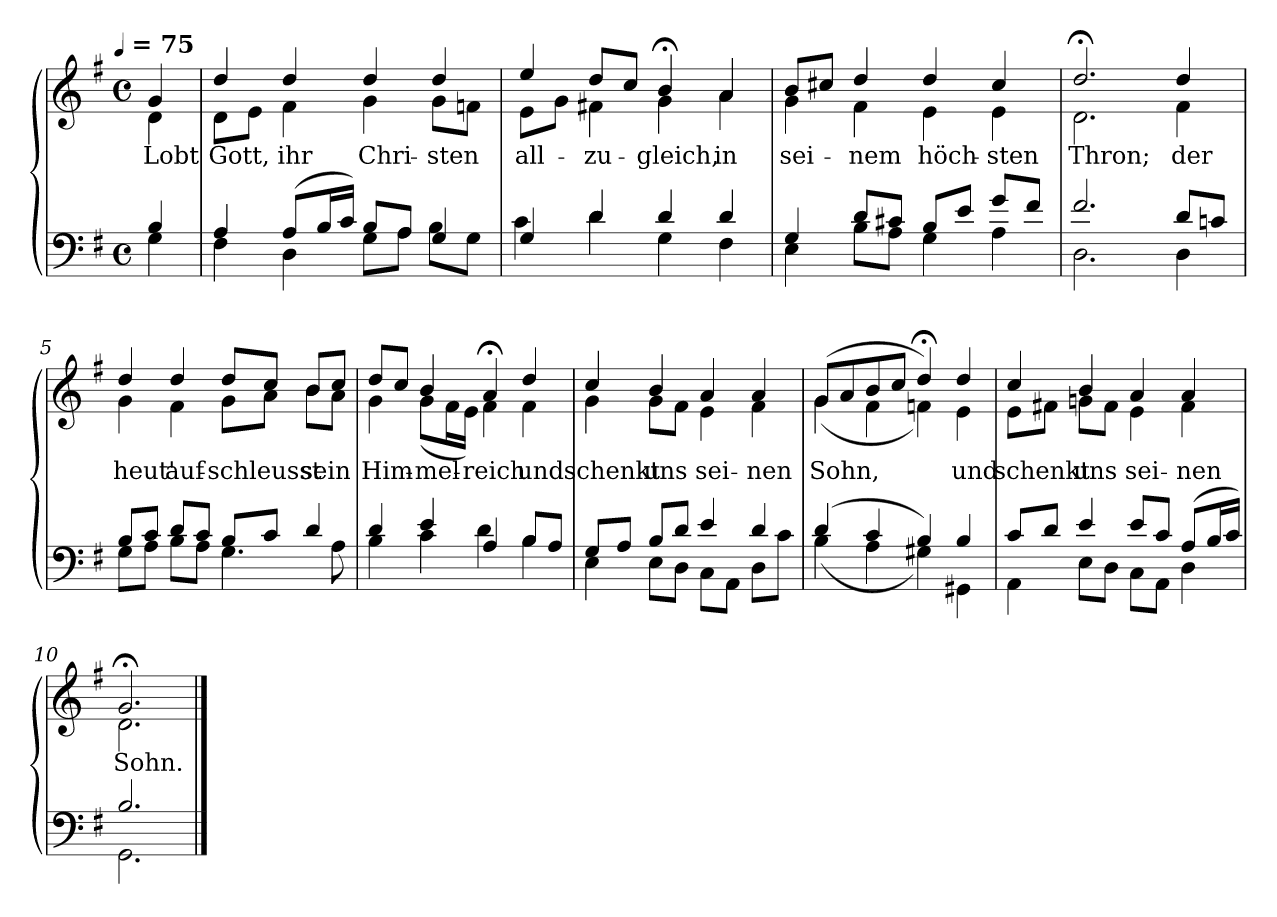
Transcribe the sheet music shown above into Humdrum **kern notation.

**kern	**kern	**text	**dynam
*part1	*part1	*part1	*part1
*staff2	*staff1	*staff1	*staff1/2
*clefF4	*clefG2	*	*
*k[f#]	*k[f#]	*	*
!!LO:TX:omd:t=[quarter] = 75
*M4/4	*M4/4	*	*
*met(c)	*met(c)	*	*
*MM75	*MM75	*	*
=	=	=	=
*^	*^	*	*
4B	4G	4g	4d	Lobt	.
=1	=1	=1	=1	=1	=1
4A	4F#	4dd	8dL	Gott,	.
.	.	.	8eJ	.	.
(8AL	4D	4dd	4f#	ihr	.
16BL	.	.	.	.	.
16cJJ)	.	.	.	.	.
8BL	8GL	4dd	4g	Chri-	.
8AJ	8AJ	.	.	.	.
4G	8BL	4dd	8gL	-sten	.
.	8GJ	.	8fnJ	.	.
=2	=2	=2	=2	=2	=2
4G	4c	4ee	8eL	all-	.
.	.	.	8gJ	.	.
4d	4d	8ddL	4f#X	-zu-	.
.	.	8ccJ	.	.	.
4d	4G	4b;<	4g	-gleich,	.
4d	4F#	4a	4a	in	.
=3	=3	=3	=3	=3	=3
4G	4E	8bL	4g	sei-	.
.	.	8cc#XJ	.	.	.
8dL	8BL	4dd	4f#	-nem	♩ = 74
8c#XJ	8AJ	.	.	.	.
8BL	4G	4dd	4e	höch-	♩ = 73
8eJ	.	.	.	.	.
8gL	4A	4cc#	4e	-sten	.
8f#J	.	.	.	.	.
!!LO:LB:g=z	!!
=4	=4	=4	=4	=4	=4
2.f#	2.D	2.dd;<	2.d	Thron;	.
8dL	4D	4dd	4f#	der	♩ = 73.44
8cnJ	.	.	.	.	.
=5	=5	=5	=5	=5	=5
8BL	8GL	4dd	4g	heut'	.
8cJ	8AJ	.	.	.	.
8dL	8BL	4dd	4f#	auf-	.
8cJ	8AJ	.	.	.	.
8BL	4.G	8ddL	8gL	-schleusst	.
8cJ	.	8ccJ	8aJ	.	.
4d	.	8bL	8bL	sein	.
.	8A	8ccJ	8aJ	.	.
=6	=6	=6	=6	=6	=6
4d	4B	8ddL	4g	Him-	.
.	.	8ccJ	.	.	.
4e	4c	4b	(8gL	-mel-	♩ = 72
.	.	.	16f#L	.	.
.	.	.	16eJJ)	.	.
4A	4d	4a;<	4f#	-reich	.
8BL	4B	4dd	4f#	und	♩ = 74
8AJ	.	.	.	.	.
!!LO:LB:g=z	!!
=7	=7	=7	=7	=7	=7
8GL	4E	4cc	4g	schenkt	.
8AJ	.	.	.	.	.
8BL	8EL	4b	8gL	uns	.
8dJ	8DJ	.	8f#J	.	.
4e	8CL	4a	4e	sei-	.
.	8AAJ	.	.	.	.
4d	8DL	4a	4f#	-nen	.
.	8cJ	.	.	.	.
=8	=8	=8	=8	=8	=8
*	*	*MM73	*	*	*
(4d	(4B	(8gL	(4g	Sohn,	.
.	.	8a	.	.	.
4c	4A	8b	4f#	.	♩ = 72
.	.	8ccJ	.	.	♩ = 69
4B)	4G#X)	4dd;<)	4fn)	.	.
4B	4GG#X	4dd	4e	und	♩ = 68.9
=9	=9	=9	=9	=9	=9
8cL	4AA	4cc	8eL	schenkt	.
8dJ	.	.	8f#XJ	.	.
4e	8EL	4b	8gnL	uns	♩ = 68.4
.	8DJ	.	8f#J	.	.
8eL	8CL	4a	4e	sei-	.
8cJ	8AAJ	.	.	.	.
(8AL	4D	4a	4f#	-nen	♩ = 63.2
16BL	.	.	.	.	.
16cJJ)	.	.	.	.	.
=10	=10	=10	=10	=10	=10
2.B	2.GG	2.g;<	2.d	Sohn.	.
*v	*v	*	*	*	*
*	*v	*v	*	*
==	==	==	==
*-	*-	*-	*-
